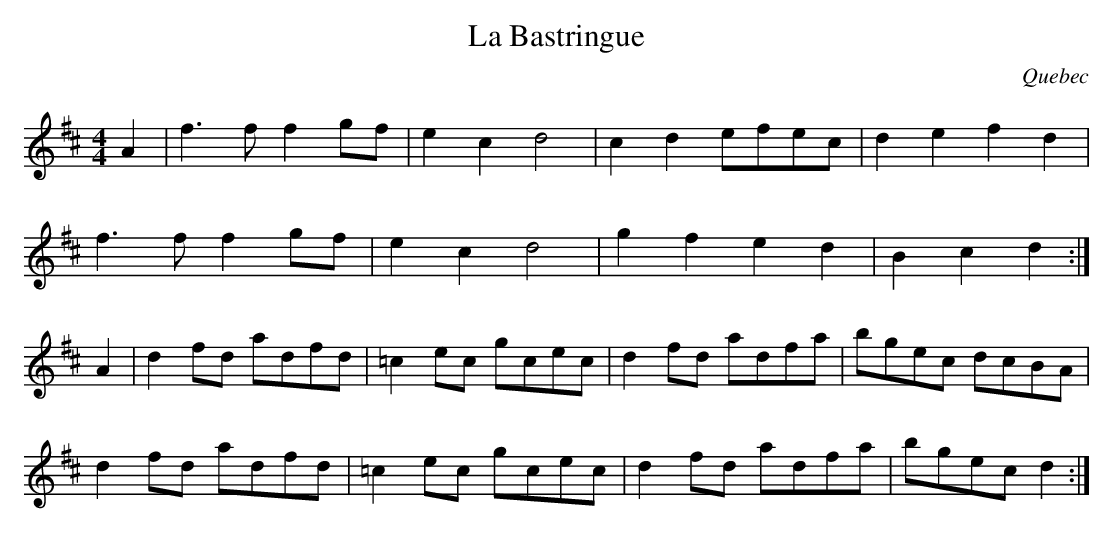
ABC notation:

X:1
T:Bastringue, La
O:Quebec
M:4/4
L:1/8
K:D
A2 | f3 f f2 gf | e2  c2 d4   | c2 d2 efec  | d2 e2 f2 d2 |
     f3 f f2 gf | e2  c2 d4   | g2 f2 e2 d2 | B2 c2 d2   :|
A2 | d2 fd adfd | =c2 ec gcec | d2 fd adfa  | bgec  dcBA  |
     d2 fd adfd | =c2 ec gcec | d2 fd adfa  | bgec  d2  :|]
